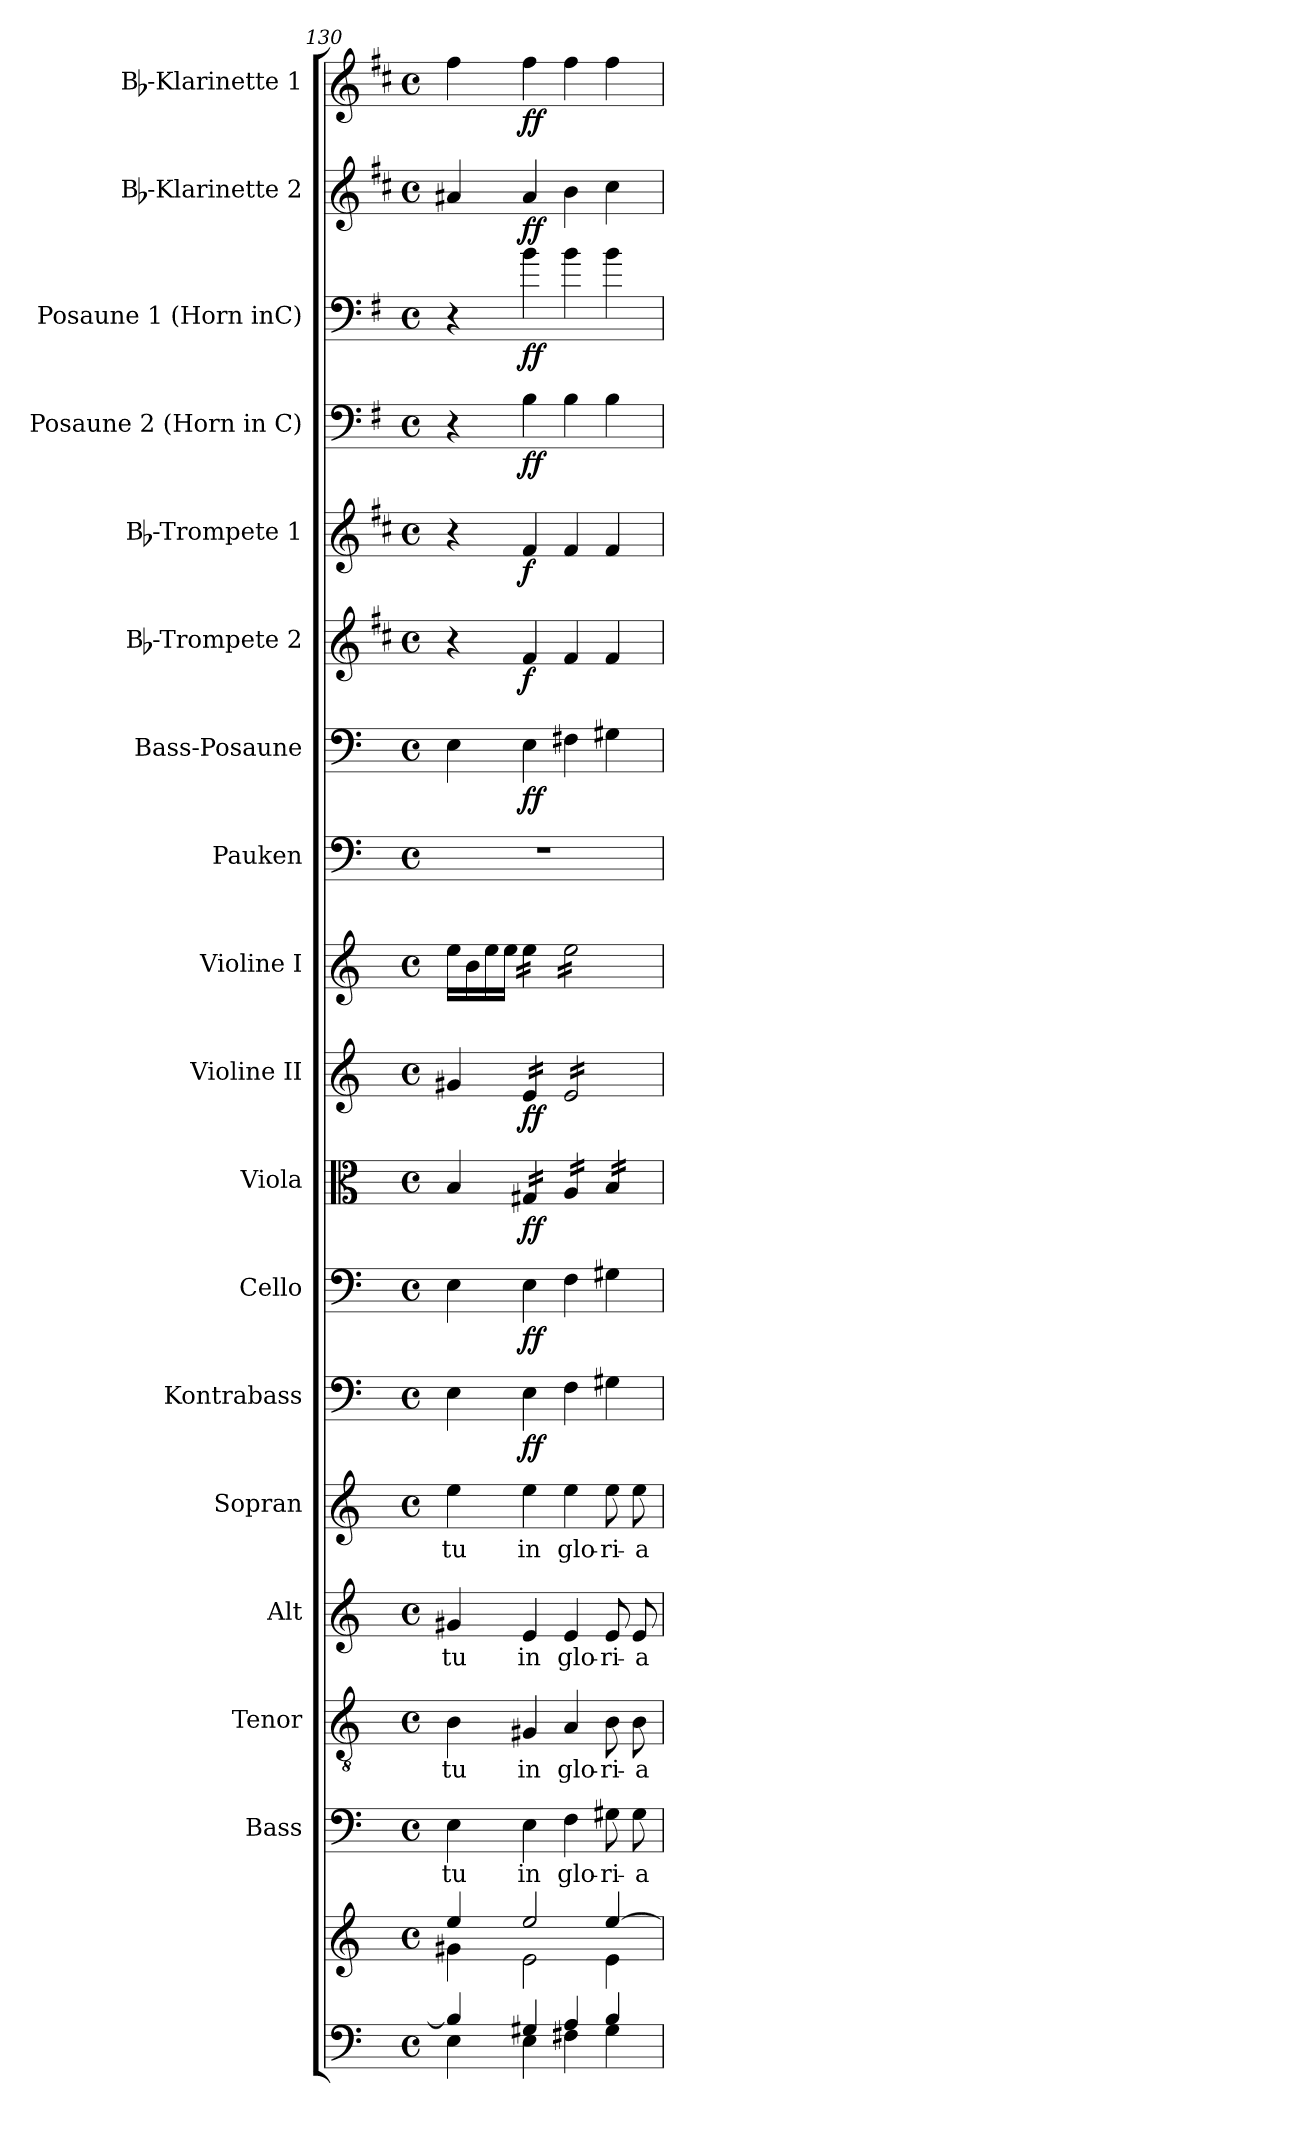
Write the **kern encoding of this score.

**kern	**kern	**kern	**text	**kern	**text	**kern	**text	**kern	**text	**kern	**dynam	**kern	**dynam	**kern	**dynam	**kern	**dynam	**kern	**kern	**kern	**dynam	**kern	**dynam	**kern	**dynam	**kern	**dynam	**kern	**dynam	**kern	**dynam	**kern	**dynam
*part18	*part18	*part17	*part17	*part16	*part16	*part15	*part15	*part14	*part14	*part13	*part13	*part12	*part12	*part11	*part11	*part10	*part10	*part9	*part8	*part7	*part7	*part6	*part6	*part5	*part5	*part4	*part4	*part3	*part3	*part2	*part2	*part1	*part1
*staff19	*staff18	*staff17	*staff17	*staff16	*staff16	*staff15	*staff15	*staff14	*staff14	*staff13	*staff13	*staff12	*staff12	*staff11	*staff11	*staff10	*staff10	*staff9	*staff8	*staff7	*staff7	*staff6	*staff6	*staff5	*staff5	*staff4	*staff4	*staff3	*staff3	*staff2	*staff2	*staff1	*staff1
*	*	*I"Bass	*	*I"Tenor	*	*I"Alt	*	*I"Sopran	*	*I"Kontrabass	*	*I"Cello	*	*I"Viola	*	*I"Violine II	*	*I"Violine I	*I"Pauken	*I"Bass-Posaune	*	*I"Bb-Trompete 2	*	*I"Bb-Trompete 1	*	*I"Posaune 2 (Horn in C)	*	*I"Posaune 1 (Horn inC)	*	*I"Bb-Klarinette 2	*	*I"Bb-Klarinette 1	*
*	*	*I'B.	*	*I'T.	*	*I'A.	*	*I'S.	*	*I'Kb.	*	*	*	*I'Vla.	*	*I'Vl. II	*	*I'Vl. I	*I'Pk.	*I'B-Pos.	*	*I'Bb Trp. 2	*	*I'Bb Trp. 1	*	*I'Pos. 2	*	*I'Pos. 1	*	*I'Bb Kl. 2	*	*I'Bb Kl. 1	*
!!LO:PB:g=z
*clefF4	*clefG2	*clefF4	*	*clefGv2	*	*clefG2	*	*clefG2	*	*clefF4	*	*clefF4	*	*clefC3	*	*clefG2	*	*clefG2	*clefF4	*clefF4	*	*clefG2	*	*clefG2	*	*clefF4	*	*clefF4	*	*clefG2	*	*clefG2	*
*	*	*	*	*	*	*	*	*	*	*ITrd7c12	*	*	*	*	*	*	*	*	*	*	*	*ITrd1c2	*	*ITrd1c2	*	*ITrd4c7	*	*ITrd4c7	*	*ITrd1c2	*	*ITrd1c2	*
*k[]	*k[]	*k[]	*	*k[]	*	*k[]	*	*k[]	*	*k[]	*	*k[]	*	*k[]	*	*k[]	*	*k[]	*k[]	*k[]	*	*k[]	*	*k[]	*	*k[]	*	*k[]	*	*k[]	*	*k[]	*
*C:	*C:	*C:	*	*C:	*	*C:	*	*C:	*	*C:	*	*C:	*	*C:	*	*C:	*	*C:	*C:	*C:	*	*C:	*	*C:	*	*C:	*	*C:	*	*C:	*	*C:	*
*M4/4	*M4/4	*M4/4	*	*M4/4	*	*M4/4	*	*M4/4	*	*M4/4	*	*M4/4	*	*M4/4	*	*M4/4	*	*M4/4	*M4/4	*M4/4	*	*M4/4	*	*M4/4	*	*M4/4	*	*M4/4	*	*M4/4	*	*M4/4	*
*met(c)	*met(c)	*met(c)	*	*met(c)	*	*met(c)	*	*met(c)	*	*met(c)	*	*met(c)	*	*met(c)	*	*met(c)	*	*met(c)	*met(c)	*met(c)	*	*met(c)	*	*met(c)	*	*met(c)	*	*met(c)	*	*met(c)	*	*met(c)	*
=130	=130	=130	=130	=130	=130	=130	=130	=130	=130	=130	=130	=130	=130	=130	=130	=130	=130	=130	=130	=130	=130	=130	=130	=130	=130	=130	=130	=130	=130	=130	=130	=130	=130
*^	*^	*	*	*	*	*	*	*	*	*	*	*	*	*	*	*	*	*	*	*	*	*	*	*	*	*	*	*	*	*	*	*	*
!	!	!	!	!	!LO:LY:b	!	!LO:LY:b	!	!LO:LY:b	!	!LO:LY:b	!	!	!	!	!	!	!	!	!	!	!	!	!	!	!	!	!	!	!	!	!	!	!	!
4B/]	4E\	4ee/	4g#X\	4E\	-tu	4B\	-tu	4g#X/	-tu	4ee\	-tu	4EE\	.	4E\	.	4B/	.	4g#X/	.	16ee\LL	1r	4E\	.	4r	.	4r	.	4r	.	4r	.	4g#X/	.	4ee\	.
.	.	.	.	.	.	.	.	.	.	.	.	.	.	.	.	.	.	.	.	16b\	.	.	.	.	.	.	.	.	.	.	.	.	.	.	.
.	.	.	.	.	.	.	.	.	.	.	.	.	.	.	.	.	.	.	.	16ee\	.	.	.	.	.	.	.	.	.	.	.	.	.	.	.
.	.	.	.	.	.	.	.	.	.	.	.	.	.	.	.	.	.	.	.	16ee\JJ	.	.	.	.	.	.	.	.	.	.	.	.	.	.	.
!	!	!	!	!	!LO:LY:b	!	!LO:LY:b	!	!LO:LY:b	!	!LO:LY:b	!	!LO:DY:b	!	!LO:DY:b	!	!LO:DY:b	!	!LO:DY:b	!	!	!	!LO:DY:b	!	!LO:DY:b	!	!LO:DY:b	!	!LO:DY:b	!	!LO:DY:b	!	!LO:DY:b	!	!LO:DY:b
*	*	*	*	*	*	*	*	*	*	*	*	*	*	*	*	*tremolo	*	*	*	*	*	*	*	*	*	*	*	*	*	*	*	*	*	*	*
*	*	*	*	*	*	*	*	*	*	*	*	*	*	*	*	*	*	*tremolo	*	*	*	*	*	*	*	*	*	*	*	*	*	*	*	*	*
*	*	*	*	*	*	*	*	*	*	*	*	*	*	*	*	*	*	*	*	*tremolo	*	*	*	*	*	*	*	*	*	*	*	*	*	*	*
4G#X/	4E\	2ee/	2e\	4E\	in	4G#X/	in	4e/	in	4ee\	in	4EE\	ff	4E\	ff	16G#X/LL	ff	16e/LL	ff	16ee\LL	.	4E\	ff	4e/	f	4e/	f	4E\	ff	4e\	ff	4g#/	ff	4ee\	ff
.	.	.	.	.	.	.	.	.	.	.	.	.	.	.	.	16G#X/	.	16e/	.	16ee\	.	.	.	.	.	.	.	.	.	.	.	.	.	.	.
.	.	.	.	.	.	.	.	.	.	.	.	.	.	.	.	16G#X/	.	16e/	.	16ee\	.	.	.	.	.	.	.	.	.	.	.	.	.	.	.
.	.	.	.	.	.	.	.	.	.	.	.	.	.	.	.	16G#X/JJ	.	16e/JJ	.	16ee\JJ	.	.	.	.	.	.	.	.	.	.	.	.	.	.	.
!	!	!	!	!	!LO:LY:b	!	!LO:LY:b	!	!LO:LY:b	!	!LO:LY:b	!	!	!	!	!	!	!	!	!	!	!	!	!	!	!	!	!	!	!	!	!	!	!	!
4A/	4F#X\	.	.	4F\	glo-	4A/	glo-	4e/	glo-	4ee\	glo-	4FF\	.	4F\	.	16A/LL	.	16e/LL	.	16ee\LL	.	4F#X\	.	4e/	.	4e/	.	4E\	.	4e\	.	4a\	.	4ee\	.
.	.	.	.	.	.	.	.	.	.	.	.	.	.	.	.	16A/	.	16e/	.	16ee\	.	.	.	.	.	.	.	.	.	.	.	.	.	.	.
.	.	.	.	.	.	.	.	.	.	.	.	.	.	.	.	16A/	.	16e/	.	16ee\	.	.	.	.	.	.	.	.	.	.	.	.	.	.	.
.	.	.	.	.	.	.	.	.	.	.	.	.	.	.	.	16A/JJ	.	16e/	.	16ee\	.	.	.	.	.	.	.	.	.	.	.	.	.	.	.
!	!	!	!	!	!LO:LY:b	!	!LO:LY:b	!	!LO:LY:b	!	!LO:LY:b	!	!	!	!	!	!	!	!	!	!	!	!	!	!	!	!	!	!	!	!	!	!	!	!
4B/	4G#\	[>4ee/	4e\	8G#X\	-ri-	8B\	-ri-	8e/	-ri-	8ee\	-ri-	4GG#X\	.	4G#X\	.	16B/LL	.	16e/	.	16ee\	.	4G#X\	.	4e/	.	4e/	.	4E\	.	4e\	.	4b\	.	4ee\	.
.	.	.	.	.	.	.	.	.	.	.	.	.	.	.	.	16B/	.	16e/	.	16ee\	.	.	.	.	.	.	.	.	.	.	.	.	.	.	.
!	!	!	!	!	!LO:LY:b	!	!LO:LY:b	!	!LO:LY:b	!	!LO:LY:b	!	!	!	!	!	!	!	!	!	!	!	!	!	!	!	!	!	!	!	!	!	!	!	!
.	.	.	.	8G#\	-a	8B\	-a	8e/	-a	8ee\	-a	.	.	.	.	16B/	.	16e/	.	16ee\	.	.	.	.	.	.	.	.	.	.	.	.	.	.	.
.	.	.	.	.	.	.	.	.	.	.	.	.	.	.	.	16B/JJ	.	16e/JJ	.	16ee\JJ	.	.	.	.	.	.	.	.	.	.	.	.	.	.	.
*	*	*	*	*	*	*	*	*	*	*	*	*	*	*	*	*	*	*	*	*Xtremolo	*	*	*	*	*	*	*	*	*	*	*	*	*	*	*
*	*	*	*	*	*	*	*	*	*	*	*	*	*	*	*	*	*	*Xtremolo	*	*	*	*	*	*	*	*	*	*	*	*	*	*	*	*	*
*	*	*	*	*	*	*	*	*	*	*	*	*	*	*	*	*Xtremolo	*	*	*	*	*	*	*	*	*	*	*	*	*	*	*	*	*	*	*
*v	*v	*	*	*	*	*	*	*	*	*	*	*	*	*	*	*	*	*	*	*	*	*	*	*	*	*	*	*	*	*	*	*	*	*	*
*	*v	*v	*	*	*	*	*	*	*	*	*	*	*	*	*	*	*	*	*	*	*	*	*	*	*	*	*	*	*	*	*	*	*	*
=	=	=	=	=	=	=	=	=	=	=	=	=	=	=	=	=	=	=	=	=	=	=	=	=	=	=	=	=	=	=	=	=	=
*-	*-	*-	*-	*-	*-	*-	*-	*-	*-	*-	*-	*-	*-	*-	*-	*-	*-	*-	*-	*-	*-	*-	*-	*-	*-	*-	*-	*-	*-	*-	*-	*-	*-
